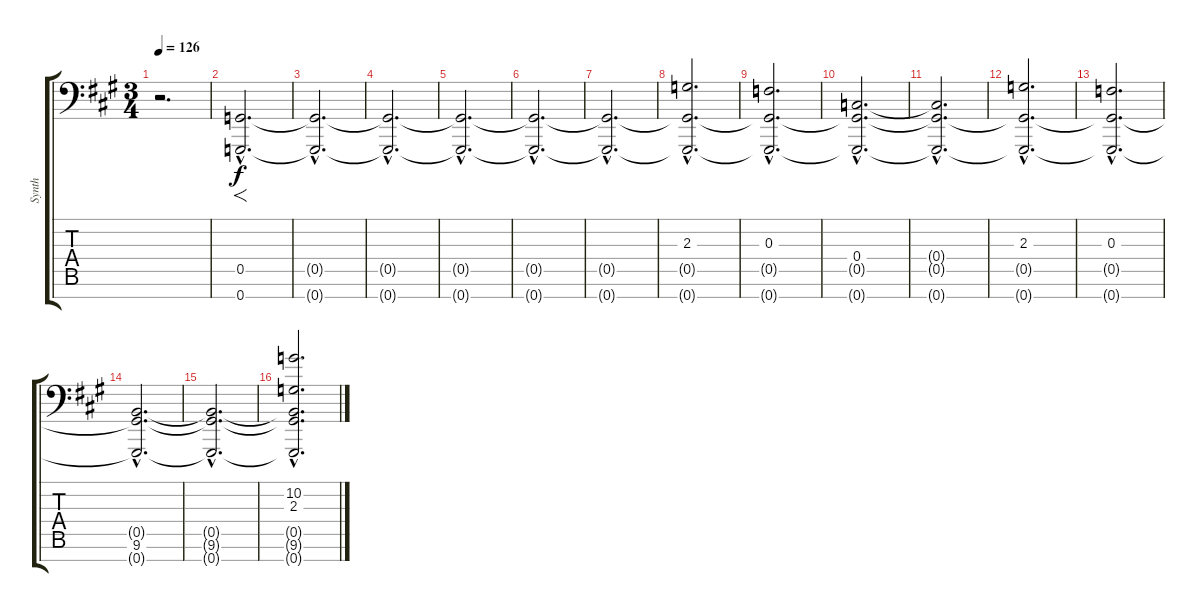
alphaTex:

\track ("Synth" "Synth") {instrument pad6metallic}
\staff {score tabs}
\tuning (D4 A3 F3 C3 G2 D2 G1) {hide}
\ts (3 4)
\tempo 126
\clef f4
\ks f#minor
r.2{d dy f instrument pad6metallic} |
(0.5{hac} 0.7{hac}).2{f d} |
(0.5{hac t} 0.7{hac t}).2{d} |
(0.5{hac t} 0.7{hac t}).2{d} |
(0.5{hac t} 0.7{hac t}).2{d} |
(0.5{hac t} 0.7{hac t}).2{d} |
(0.5{hac t} 0.7{hac t}).2{d} |
(2.3{hac} 0.5{hac t} 0.7{hac t}).2{d} |
(0.3{hac} 0.5{hac t} 0.7{hac t}).2{d} |
(0.4{hac} 0.5{hac t} 0.7{hac t}).2{d} |
(0.4{hac t} 0.5{hac t} 0.7{hac t}).2{d} |
(2.3{hac} 0.5{hac t} 0.7{hac t}).2{d} |
(0.3{hac} 0.5{hac t} 0.7{hac t}).2{d} |
(0.5{hac t} 9.6{hac} 0.7{hac t}).2{d} |
(0.5{hac t} 9.6{hac t} 0.7{hac t}).2{d} |
(10.2{hac} 2.3{hac} 0.5{hac t} 9.6{hac t} 0.7{hac t}).2{d}
